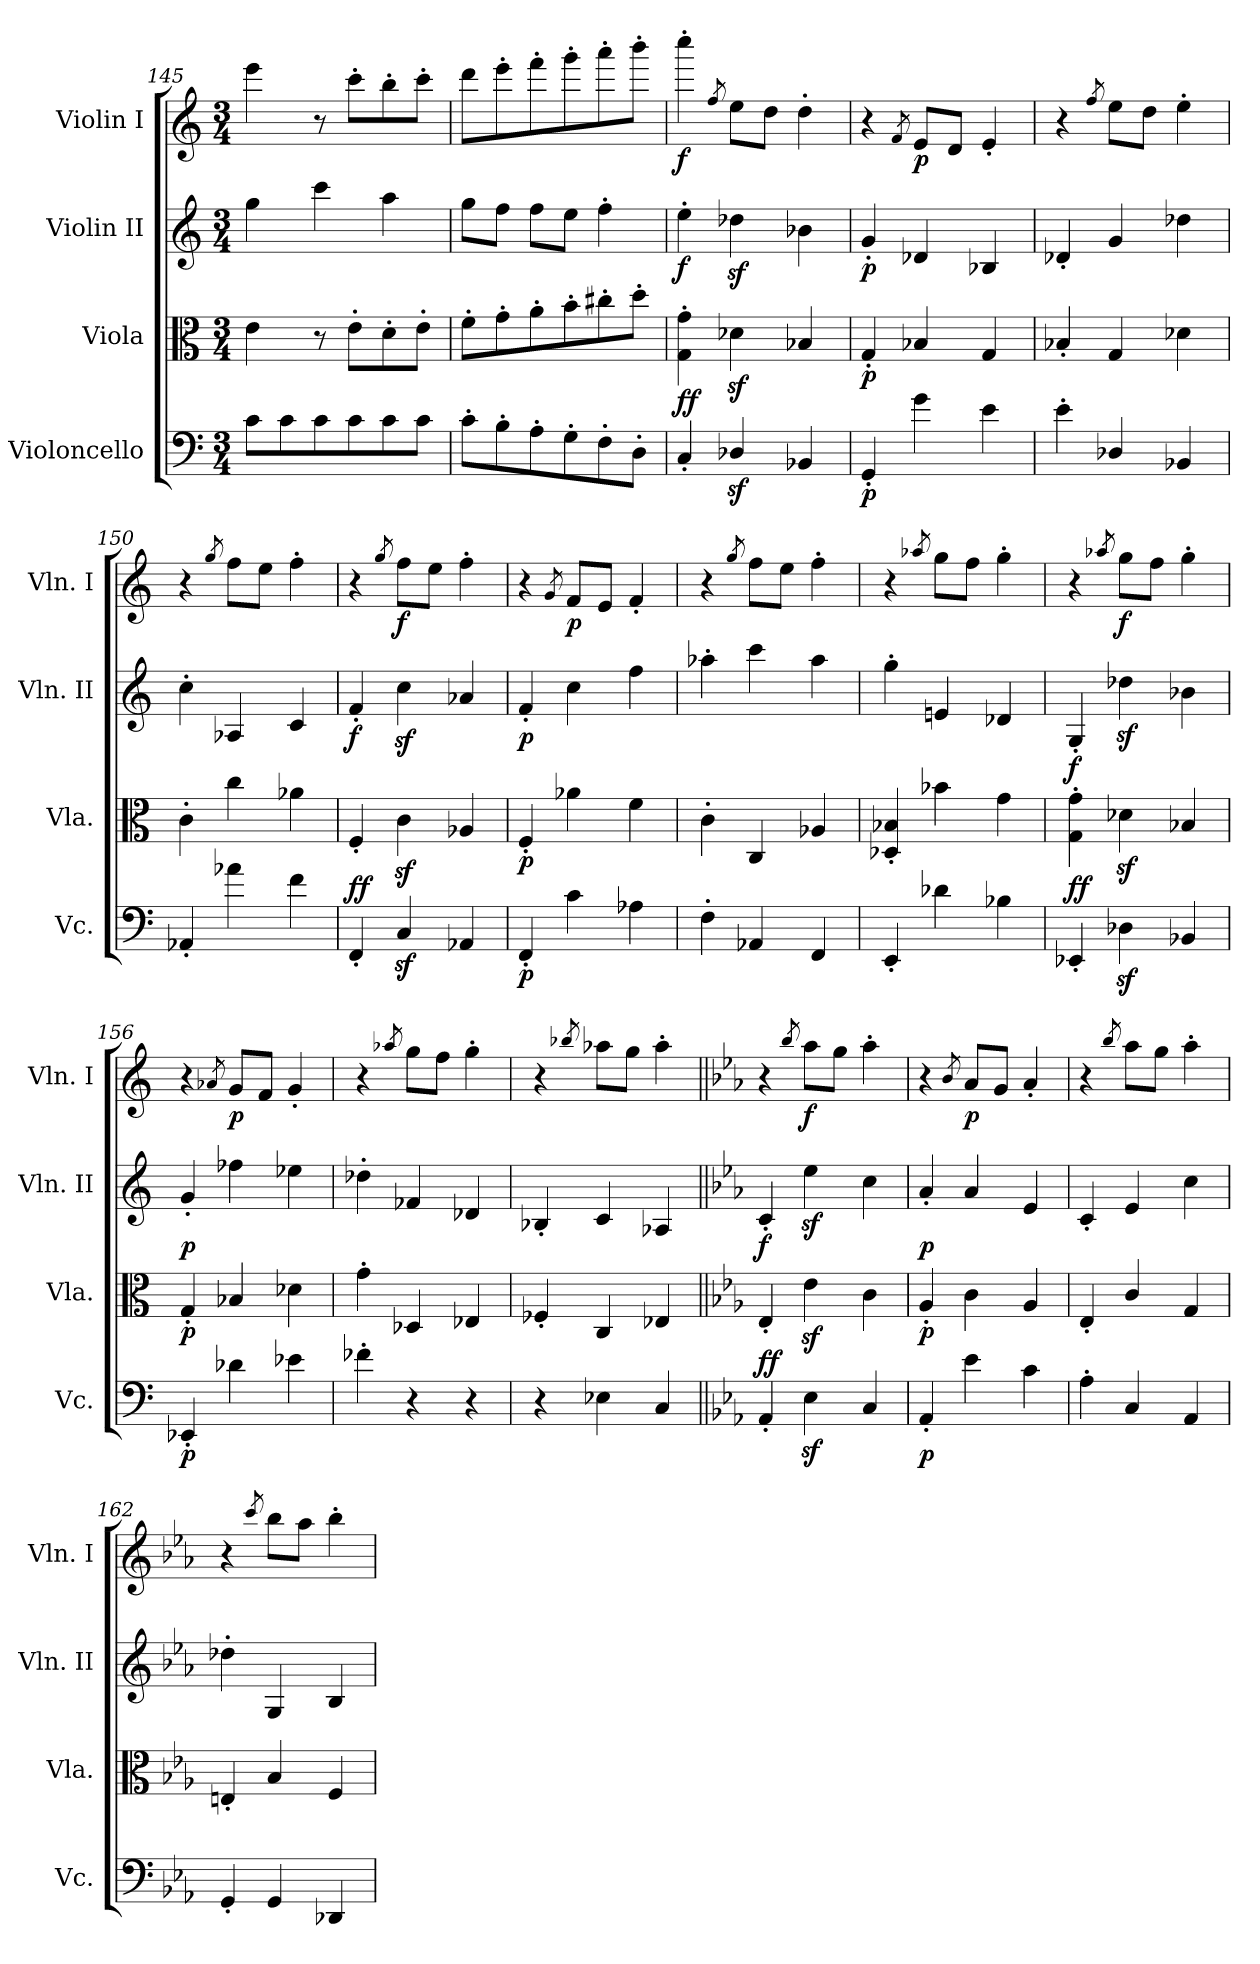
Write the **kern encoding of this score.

**kern	**dynam	**kern	**dynam	**kern	**dynam	**kern	**dynam
*part4	*part4	*part3	*part3	*part2	*part2	*part1	*part1
*staff4	*staff4	*staff3	*staff3	*staff2	*staff2	*staff1	*staff1
*I"Violoncello	*	*I"Viola	*	*I"Violin II	*	*I"Violin I	*
*I'Vc.	*	*I'Vla.	*	*I'Vln. II	*	*I'Vln. I	*
*clefF4	*	*clefC3	*	*clefG2	*	*clefG2	*
*k[]	*	*k[]	*	*k[]	*	*k[]	*
*C:	*	*C:	*	*C:	*	*C:	*
*M3/4	*	*M3/4	*	*M3/4	*	*M3/4	*
=145	=145	=145	=145	=145	=145	=145	=145
8c\L	.	4e\	.	4gg\	.	4eee\	.
8c\	.	.	.	.	.	.	.
8c\	.	8r	.	4ccc\	.	8r	.
8c\	.	8e'\L	.	.	.	8ccc'\L	.
8c\	.	8d'\	.	4aa\	.	8bb'\	.
8c\J	.	8e'\J	.	.	.	8ccc'\J	.
=146	=146	=146	=146	=146	=146	=146	=146
8c'\L	.	8f'\L	.	8gg\L	.	8ddd\L	.
8B'\	.	8g'\	.	8ff\J	.	8eee'\	.
8A'\	.	8a'\	.	8ff\L	.	8fff'\	.
8G'\	.	8b'\	.	8ee\J	.	8ggg'\	.
8F'\	.	8cc#X'\	.	4ff'\	.	8aaa'\	.
8D'\J	.	8dd'\J	.	.	.	8bbb'\J	.
!!LO:LB:g=z
=147	=147	=147	=147	=147	=147	=147	=147
!	!LO:DY:a	!	!	!	!	!	!
!	!LO:DY:n=1:b	!	!	!	!LO:DY:b	!	!LO:DY:b
4C'/	f f	4G\' 4g\'	.	4ee'\	f	4cccc'\	f
.	.	.	.	.	.	8qff/	.
4D-Xz</	.	4d-Xz<\	.	4dd-Xz<\	.	8ee\L	.
.	.	.	.	.	.	8dd\J	.
4BB-X/	.	4B-X/	.	4b-X\	.	4dd'\	.
=148	=148	=148	=148	=148	=148	=148	=148
!	!LO:DY:b	!	!LO:DY:b	!	!LO:DY:b	!	!
4GG'/	p	4G'/	p	4g'/	p	4r	.
.	.	.	.	.	.	8qf/	.
!	!	!	!	!	!	!	!LO:DY:b
4g\	.	4B-X/	.	4d-X/	.	8e/L	p
.	.	.	.	.	.	8d/J	.
4e\	.	4G/	.	4B-X/	.	4e'/	.
=149	=149	=149	=149	=149	=149	=149	=149
4e'\	.	4B-X'/	.	4d-X'/	.	4r	.
.	.	.	.	.	.	8qff/	.
4D-X/	.	4G/	.	4g/	.	8ee\L	.
.	.	.	.	.	.	8dd\J	.
4BB-X/	.	4d-X\	.	4dd-X\	.	4ee'\	.
=150	=150	=150	=150	=150	=150	=150	=150
4AA-X'/	.	4c'\	.	4cc'\	.	4r	.
.	.	.	.	.	.	8qgg/	.
4a-X\	.	4cc\	.	4A-X/	.	8ff\L	.
.	.	.	.	.	.	8ee\J	.
4f\	.	4a-X\	.	4c/	.	4ff'\	.
=151	=151	=151	=151	=151	=151	=151	=151
!	!LO:DY:a	!	!	!	!	!	!
!	!LO:DY:n=1:b	!	!	!	!LO:DY:b	!	!
4FF'/	f f	4F'/	.	4f'/	f	4r	.
.	.	.	.	.	.	8qgg/	.
!	!	!	!	!	!	!	!LO:DY:b
4Cz</	.	4cz<\	.	4ccz<\	.	8ff\L	f
.	.	.	.	.	.	8ee\J	.
4AA-X/	.	4A-X/	.	4a-X/	.	4ff'\	.
=152	=152	=152	=152	=152	=152	=152	=152
!	!LO:DY:b	!	!LO:DY:b	!	!LO:DY:b	!	!
4FF'/	p	4F'/	p	4f'/	p	4r	.
.	.	.	.	.	.	8qg/	.
!	!	!	!	!	!	!	!LO:DY:b
4c\	.	4a-X\	.	4cc\	.	8f/L	p
.	.	.	.	.	.	8e/J	.
4A-X\	.	4f\	.	4ff\	.	4f'/	.
=153	=153	=153	=153	=153	=153	=153	=153
4F'\	.	4c'\	.	4aa-X'\	.	4r	.
.	.	.	.	.	.	8qgg/	.
4AA-X/	.	4C/	.	4ccc\	.	8ff\L	.
.	.	.	.	.	.	8ee\J	.
4FF/	.	4A-X/	.	4aa-\	.	4ff'\	.
!!LO:LB:g=z
=154	=154	=154	=154	=154	=154	=154	=154
4EE'/	.	4D-X/' 4B-X/'	.	4gg'\	.	4r	.
.	.	.	.	.	.	8qaa-X/	.
4d-X\	.	4b-X\	.	4en/	.	8gg\L	.
.	.	.	.	.	.	8ff\J	.
4B-X\	.	4g\	.	4d-X/	.	4gg'\	.
=155	=155	=155	=155	=155	=155	=155	=155
!	!LO:DY:a	!	!	!	!	!	!
!	!LO:DY:n=1:b	!	!LO:DY:a	!	!	!	!
4EE-X'/	f f	4G\' 4g\'	f	4G'/	.	4r	.
.	.	.	.	.	.	8qaa-X/	.
!	!	!	!	!	!	!	!LO:DY:b
4D-Xz<\	.	4d-Xz<\	.	4dd-Xz<\	.	8gg\L	f
.	.	.	.	.	.	8ff\J	.
4BB-X/	.	4B-X/	.	4b-X\	.	4gg'\	.
=156	=156	=156	=156	=156	=156	=156	=156
!	!LO:DY:b	!	!LO:DY:b	!	!LO:DY:b	!	!
4EE-X'/	p	4G'/	p	4g'/	p	4r	.
.	.	.	.	.	.	8qa-X/	.
!	!	!	!	!	!	!	!LO:DY:b
4d-X\	.	4B-X/	.	4ff-X\	.	8g/L	p
.	.	.	.	.	.	8f/J	.
4e-X\	.	4d-X\	.	4ee-X\	.	4g'/	.
=157	=157	=157	=157	=157	=157	=157	=157
4f-X'\	.	4g'\	.	4dd-X'\	.	4r	.
.	.	.	.	.	.	8qaa-X/	.
4r	.	4D-X/	.	4f-X/	.	8gg\L	.
.	.	.	.	.	.	8ff\J	.
4r	.	4E-X/	.	4d-X/	.	4gg'\	.
=158	=158	=158	=158	=158	=158	=158	=158
4r	.	4F-X'/	.	4B-X'/	.	4r	.
.	.	.	.	.	.	8qbb-X/	.
4E-X\	.	4C/	.	4c/	.	8aa-X\L	.
.	.	.	.	.	.	8gg\J	.
4C/	.	4E-X/	.	4A-X/	.	4aa-'\	.
=159||	=159||	=159||	=159||	=159||	=159||	=159||	=159||
*k[b-e-a-]	*	*k[b-e-a-]	*	*k[b-e-a-]	*	*k[b-e-a-]	*
*E-:	*	*E-:	*	*E-:	*	*E-:	*
!	!LO:DY:b	!	!	!	!	!	!
!	!LO:DY:n=1:a	!	!	!	!LO:DY:b	!	!
4AA-'/	f f	4E-'/	.	4c'/	f	4r	.
.	.	.	.	.	.	8qbb-/	.
!	!	!	!	!	!	!	!LO:DY:b
4E-z<\	.	4e-z<\	.	4ee-z<\	.	8aa-\L	f
.	.	.	.	.	.	8gg\J	.
4C/	.	4c\	.	4cc\	.	4aa-'\	.
!!LO:PB:g=z
=160	=160	=160	=160	=160	=160	=160	=160
!	!LO:DY:b	!	!LO:DY:b	!	!LO:DY:b	!	!
4AA-'/	p	4A-'/	p	4a-'/	p	4r	.
.	.	.	.	.	.	8qb-/	.
!	!	!	!	!	!	!	!LO:DY:b
4e-\	.	4c\	.	4a-/	.	8a-/L	p
.	.	.	.	.	.	8g/J	.
4c\	.	4A-/	.	4e-/	.	4a-'/	.
=161	=161	=161	=161	=161	=161	=161	=161
4A-'\	.	4E-'/	.	4c'/	.	4r	.
.	.	.	.	.	.	8qbb-/	.
4C/	.	4c/	.	4e-/	.	8aa-\L	.
.	.	.	.	.	.	8gg\J	.
4AA-/	.	4G/	.	4cc\	.	4aa-'\	.
=162	=162	=162	=162	=162	=162	=162	=162
4GG'/	.	4En'/	.	4dd-X'\	.	4r	.
.	.	.	.	.	.	8qccc/	.
4GG/	.	4B-/	.	4G/	.	8bb-\L	.
.	.	.	.	.	.	8aa-\J	.
4DD-X/	.	4F/	.	4B-/	.	4bb-'\	.
=	=	=	=	=	=	=	=
*-	*-	*-	*-	*-	*-	*-	*-
